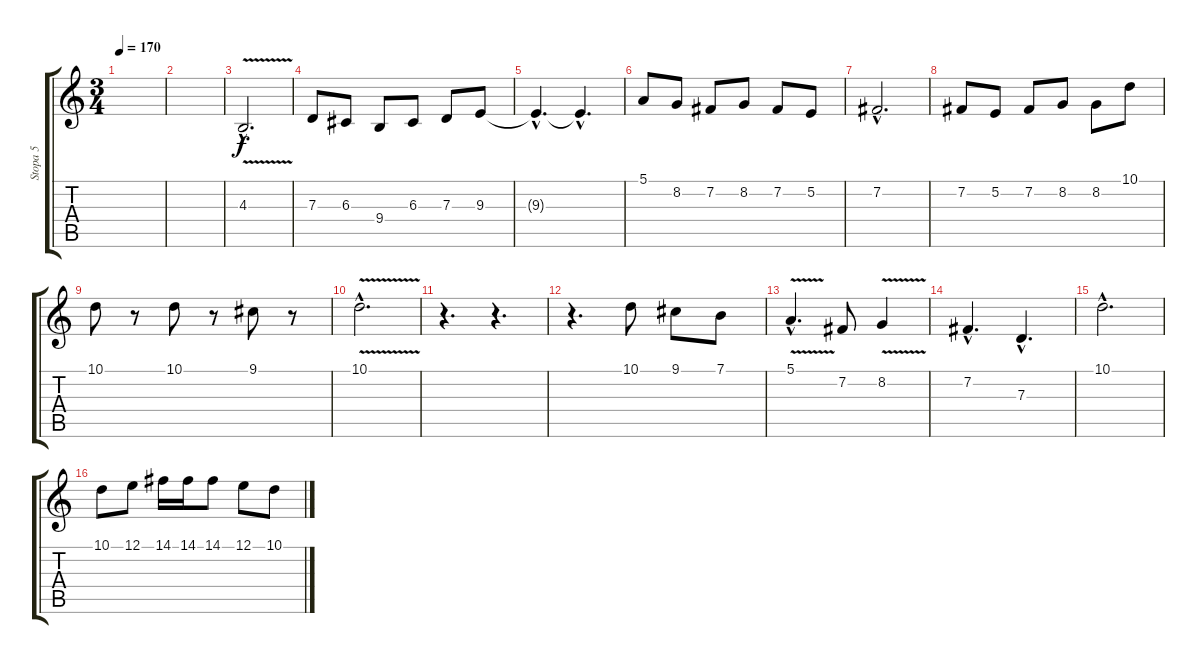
\track ("Stopa 5" "Stopa 5") {instrument flute}
\staff {score tabs}
\tuning (E4 B3 G3 D3 A2 E2) {hide}
\ts (3 4)
\tempo 170
\clef g2
\ks c
|
|
4.3{v hac}.2{d} |
7.3.8 6.3.8 9.4.8 6.3.8 7.3.8 9.3.8 |
9.3{hac t}.4{d} 9.3{hac t}.4{d} |
5.1.8 8.2.8 7.2.8 8.2.8 7.2.8 5.2.8 |
7.2{hac}.2{d} |
7.2.8 5.2.8 7.2.8 8.2.8 8.2.8 10.1.8 |
10.1.8 r.8 10.1.8 r.8 9.1.8 r.8 |
10.1{v hac}.2{d} |
r.4{d} r.4{d} |
r.4{d} 10.1.8 9.1.8 7.1.8 |
5.1{v hac}.4{d} 7.2.8 8.2{v}.4 |
7.2{hac}.4{d} 7.3{hac}.4{d} |
10.1{hac}.2{d} |
10.1.8 12.1.8 14.1.16 14.1.16 14.1.8 12.1.8 10.1.8
